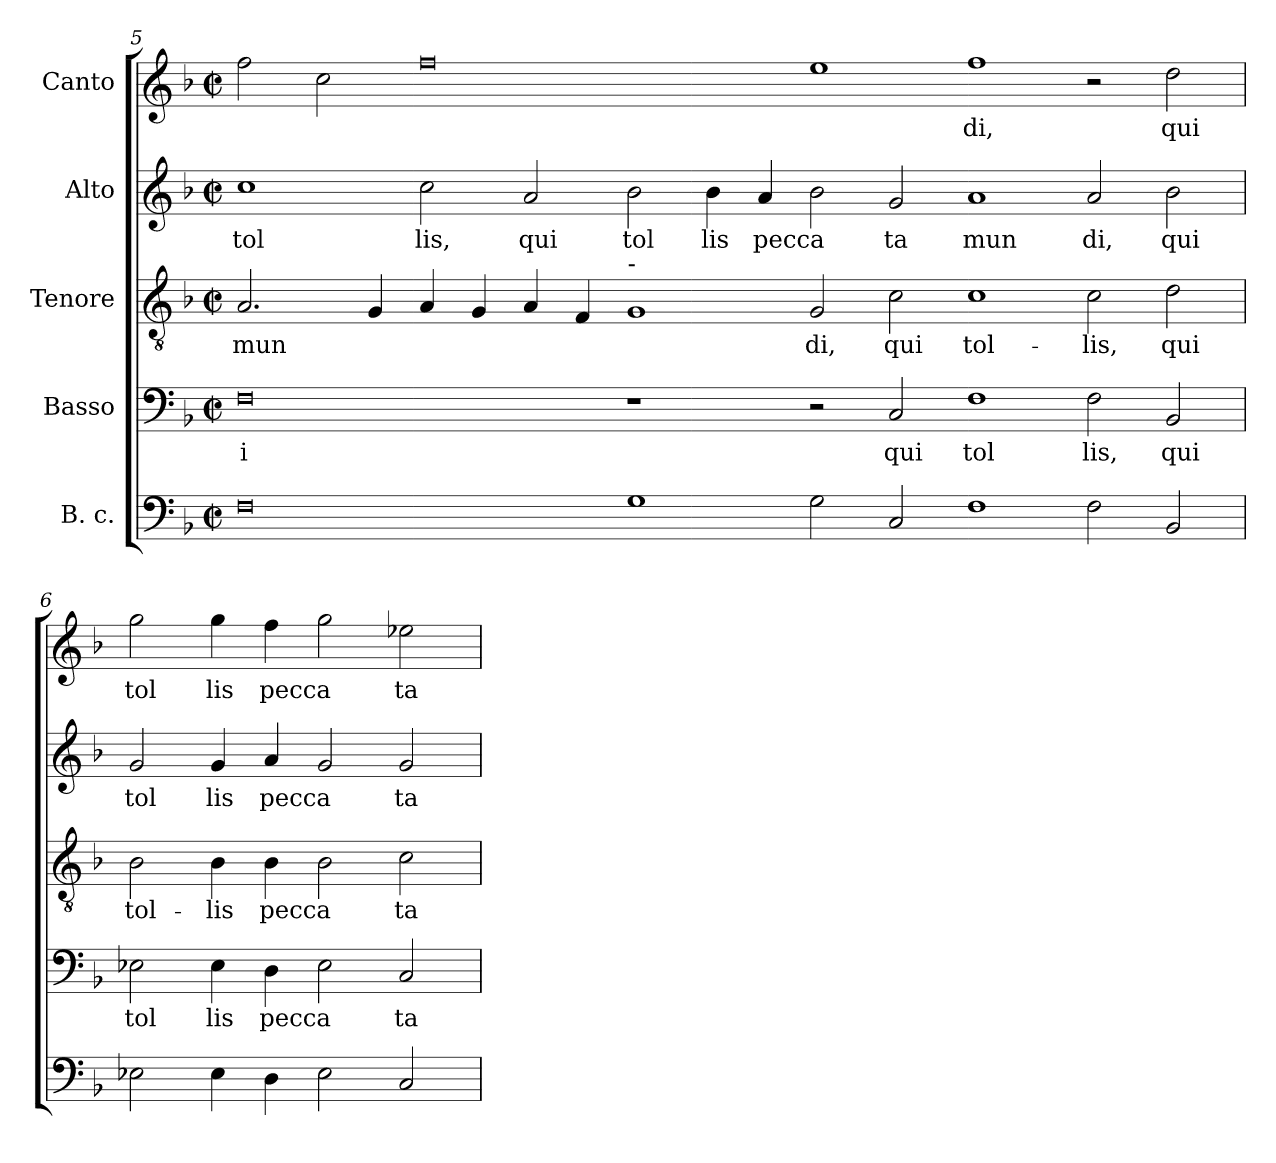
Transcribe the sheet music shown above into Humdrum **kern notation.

**kern	**kern	**text	**kern	**text	**kern	**text	**kern	**text
*part5	*part4	*part4	*part3	*part3	*part2	*part2	*part1	*part1
*staff5	*staff4	*staff4	*staff3	*staff3	*staff2	*staff2	*staff1	*staff1
*I"B. c.	*I"Basso	*	*I"Tenore	*	*I"Alto	*	*I"Canto	*
!!LO:LB:g=z
*clefF4	*clefF4	*	*clefGv2	*	*clefG2	*	*clefG2	*
*k[b-]	*k[b-]	*	*k[b-]	*	*k[b-]	*	*k[b-]	*
*F:	*F:	*	*F:	*	*F:	*	*F:	*
*M2/2	*M2/2	*	*M2/2	*	*M2/2	*	*M2/2	*
*met(c|)	*met(c|)	*	*met(c|)	*	*met(c|)	*	*met(c|)	*
=5	=5	=5	=5	=5	=5	=5	=5	=5
!	!	!LO:LY:b:cj	!	!LO:LY:b:cj	!	!LO:LY:b:cj	!	!LO:LY:b:cj
0F	0F	i	2.A/	mun-	1cc	tol	2ff\	.
!	!	!	!	!	!	!	!	!LO:LY:b:cj
.	.	.	.	.	.	.	2cc\	.
!	!	!	!	!LO:LY:b:cj	!	!	!	!
.	.	.	4G/	--	.	.	.	.
!	!	!	!	!LO:LY:b:cj	!	!LO:LY:b:cj	!	!LO:LY:b:cj
.	.	.	4A/	--	2cc\	lis,	0ff	.
!	!	!	!	!LO:LY:b:cj	!	!	!	!
.	.	.	4G/	--	.	.	.	.
!	!	!	!	!LO:LY:b:cj	!	!LO:LY:b:cj	!	!
.	.	.	4A/	--	2a/	qui	.	.
!	!	!	!	!LO:LY:b:cj	!	!	!	!
.	.	.	4F/	--	.	.	.	.
!	!	!	!LO:TX:a:t=-	!	!	!	!	!
!	!	!	!	!LO:LY:b:cj	!	!LO:LY:b:cj	!	!
1G	1r	.	1G	--	2b-\	tol	.	.
!	!	!	!	!	!	!LO:LY:b:cj	!	!
.	.	.	.	.	4b-\	lis	.	.
!	!	!	!	!	!	!LO:LY:b:cj	!	!
.	.	.	.	.	4a/	pecca	.	.
!	!	!	!	!LO:LY:b:cj	!	!LO:LY:b:cj	!	!LO:LY:b:cj
2G\	2r	.	2G/	-di,	2b-\	.	1ee	.
!	!	!LO:LY:b:cj	!	!LO:LY:b:cj	!	!LO:LY:b:cj	!	!
2C/	2C/	qui	2c\	qui	2g/	ta	.	.
!	!	!LO:LY:b:cj	!	!LO:LY:b:cj	!	!LO:LY:b:cj	!	!LO:LY:b:cj
1F	1F	tol	1c	tol-	1a	mun	1ff	di,
!	!	!LO:LY:b:cj	!	!LO:LY:b:cj	!	!LO:LY:b:cj	!	!
2F\	2F\	lis,	2c\	-lis,	2a/	di,	2r	.
!	!	!LO:LY:b:cj	!	!LO:LY:b:cj	!	!LO:LY:b:cj	!	!LO:LY:b:cj
2BB-/	2BB-/	qui	2d\	qui	2b-\	qui	2dd\	qui
=6	=6	=6	=6	=6	=6	=6	=6	=6
!	!	!LO:LY:b:cj	!	!LO:LY:b:cj	!	!LO:LY:b:cj	!	!LO:LY:b:cj
2E-X\	2E-X\	tol	2B-\	tol-	2g/	tol	2gg\	tol
!	!	!LO:LY:b:cj	!	!LO:LY:b:cj	!	!LO:LY:b:cj	!	!LO:LY:b:cj
4E-\	4E-\	lis	4B-\	-lis	4g/	lis	4gg\	lis
!	!	!LO:LY:b:cj	!	!LO:LY:b:cj	!	!LO:LY:b:cj	!	!LO:LY:b:cj
4D\	4D\	pecca	4B-\	pecca-	4a/	pecca	4ff\	pecca
!	!	!LO:LY:b:cj	!	!LO:LY:b:cj	!	!LO:LY:b:cj	!	!LO:LY:b:cj
2E-\	2E-\	.	2B-\	--	2g/	.	2gg\	.
!	!	!LO:LY:b:cj	!	!LO:LY:b:cj	!	!LO:LY:b:cj	!	!LO:LY:b:cj
2C/	2C/	ta	2c\	-ta	2g/	ta	2ee-X\	ta
=	=	=	=	=	=	=	=	=
*-	*-	*-	*-	*-	*-	*-	*-	*-
